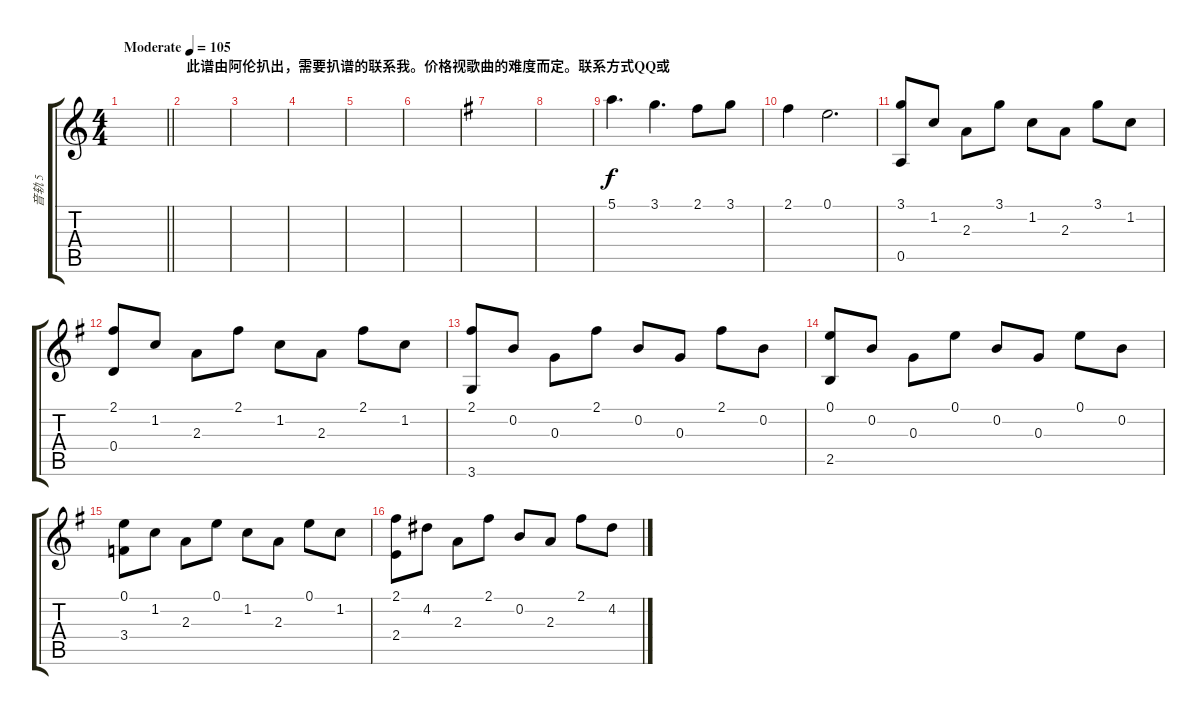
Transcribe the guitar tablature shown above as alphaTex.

\track ("音轨 5" "音轨 5") {instrument acousticguitarsteel}
\staff {score tabs}
\tuning (E4 B3 G3 D3 A2 E2) {hide}
\ts (4 4)
\tempo (105 "Moderate")
\clef g2
\barLineRight lightlight
\ks c
|
\section ("" "此谱由阿伦扒出，需要扒谱的联系我。价格视歌曲的难度而定。联系方式QQ或")
|
|
|
|
|
\ks g
|
|
5.1.4{d} 3.1.4{d} 2.1.8 3.1.8 |
2.1.4 0.1.2{d} |
(3.1 0.5).8 1.2.8 2.3.8 3.1.8 1.2.8 2.3.8 3.1.8 1.2.8 |
(2.1 0.4).8 1.2.8 2.3.8 2.1.8 1.2.8 2.3.8 2.1.8 1.2.8 |
(2.1 3.6).8 0.2.8 0.3.8 2.1.8 0.2.8 0.3.8 2.1.8 0.2.8 |
(0.1 2.5).8 0.2.8 0.3.8 0.1.8 0.2.8 0.3.8 0.1.8 0.2.8 |
(0.1 3.4).8 1.2.8 2.3.8 0.1.8 1.2.8 2.3.8 0.1.8 1.2.8 |
(2.1 2.4).8 4.2.8 2.3.8 2.1.8 0.2.8 2.3.8 2.1.8 4.2.8
